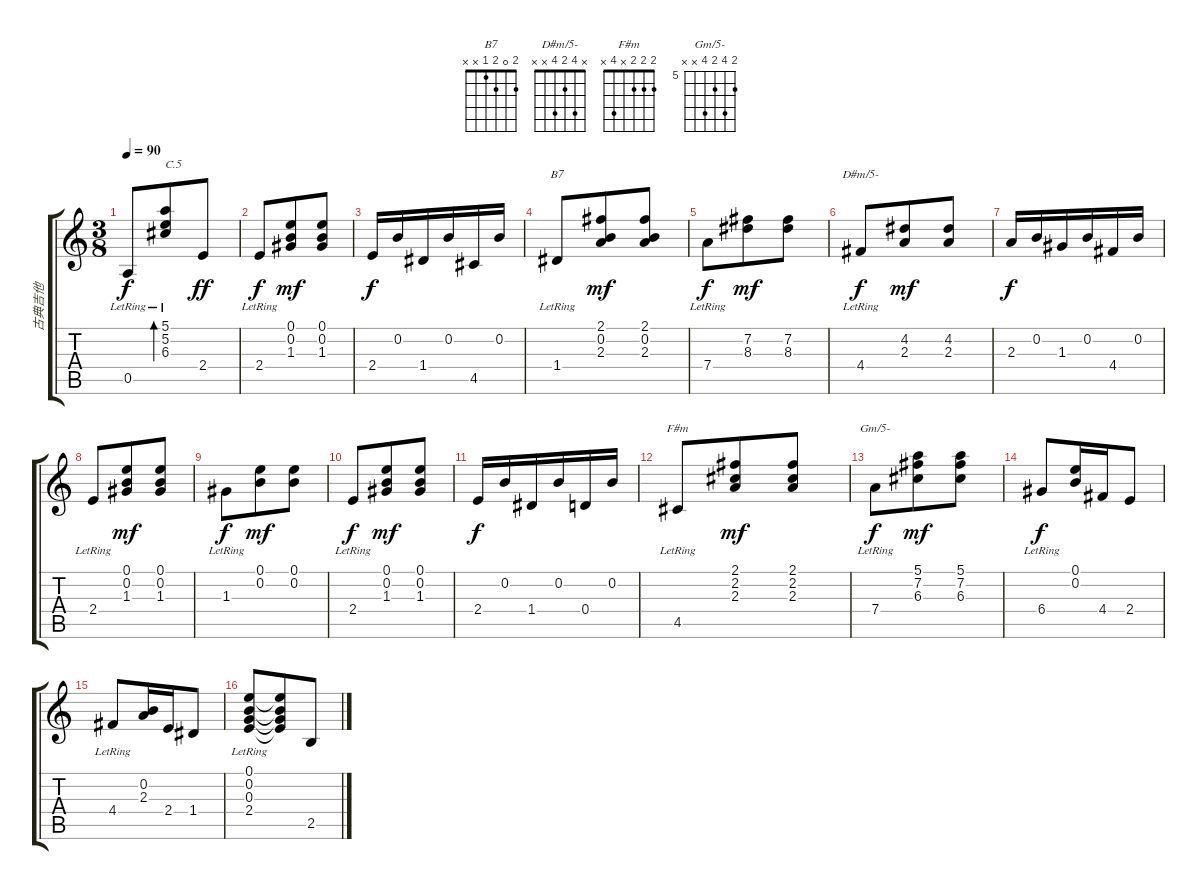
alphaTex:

\track ("古典吉他" "古典吉他") {instrument acousticguitarnylon}
\staff {score tabs}
\tuning (E4 B3 G3 D3 A2 E2) {hide}
\chord ("B7" 2 0 2 1 x x)
\chord ("D#m/5-" x 4 2 4 x x)
\chord ("F#m" 2 2 2 x 4 x)
\chord ("Gm/5-" 6 8 6 8 x x) {firstfret 5}
\ts (3 8)
\tempo 90
\clef g2
\ks c
0.5{lr}.8{dy f} (5.1{lr} 5.2{lr} 6.3{lr}).8{bd 480 txt "C.5"} 2.4.8{dy ff} |
2.4{lr}.8{dy f} (0.1 0.2 1.3).8{dy mf} (0.1 0.2 1.3).8 |
2.4.16{dy f} 0.2.16 1.4.16 0.2.16 4.5.16 0.2.16 |
1.4{lr}.8{ch "B7"} (2.1 0.2 2.3).8{dy mf} (2.1 0.2 2.3).8 |
7.4{lr}.8{dy f} (7.2 8.3).8{dy mf} (7.2 8.3).8 |
4.4{lr}.8{ch "D#m/5-" dy f} (4.2 2.3).8{dy mf} (4.2 2.3).8 |
2.3.16{dy f} 0.2.16 1.3.16 0.2.16 4.4.16 0.2.16 |
2.4{lr}.8 (0.1 0.2 1.3).8{dy mf} (0.1 0.2 1.3).8 |
1.3{lr}.8{dy f} (0.1 0.2).8{dy mf} (0.1 0.2).8 |
2.4{lr}.8{dy f} (0.1 0.2 1.3).8{dy mf} (0.1 0.2 1.3).8 |
2.4.16{dy f} 0.2.16 1.4.16 0.2.16 0.4.16 0.2.16 |
4.5{lr}.8{ch "F#m"} (2.1 2.2 2.3).8{dy mf} (2.1 2.2 2.3).8 |
7.4{lr}.8{ch "Gm/5-" dy f} (5.1 7.2 6.3).8{dy mf} (5.1 7.2 6.3).8 |
6.4{lr}.8{dy f} (0.1 0.2).16 4.4.16 2.4.8 |
4.4{lr}.8 (0.2 2.3).16 2.4.16 1.4.8 |
(0.1{lr} 0.2{lr} 0.3{lr} 2.4{lr}).8 (0.1{t} 0.2{t} 0.3{t} 2.4{t}).8 2.5.8
